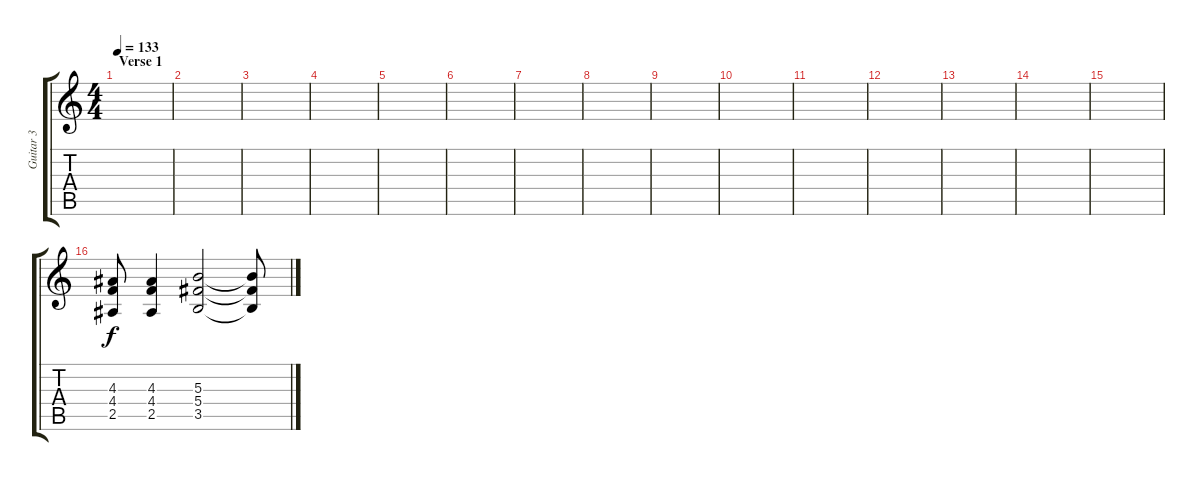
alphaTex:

\track ("Guitar 3" "Guitar 3") {instrument distortionguitar}
\staff {score tabs}
\tuning (Eb4 Bb3 Gb3 Db3 Ab2 Eb2) {hide}
\ts (4 4)
\section ("" "Verse 1")
\tempo 133
\clef g2
\ks c
|
|
|
|
|
|
|
|
|
|
|
|
|
|
|
(4.3 4.4 2.5).8 (4.3 4.4 2.5).4 (5.3 5.4 3.5).2 (5.3{t} 5.4{t} 3.5{t}).8
